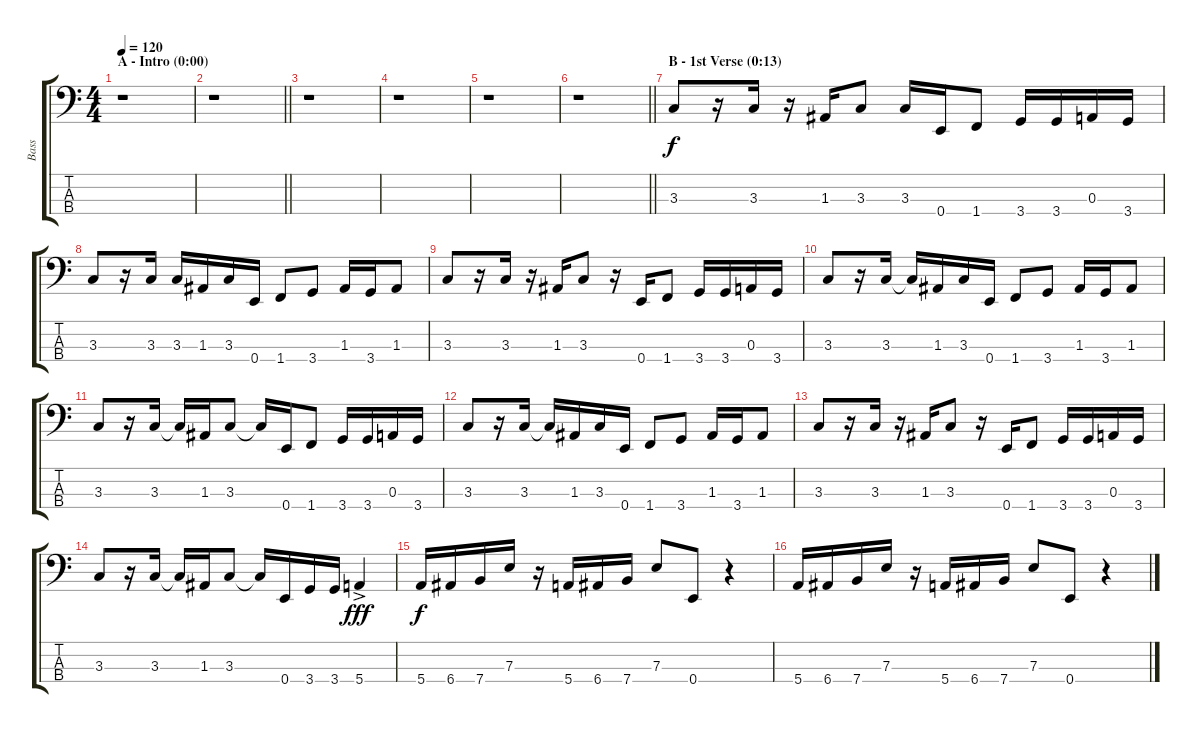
\track ("Bass" "Bass") {instrument electricbasspick}
\staff {score tabs}
\tuning (G2 D2 A1 E1) {hide}
\ts (4 4)
\section ("" "A - Intro (0:00)")
\tempo 120
\clef f4
\ks c
r.1{dy f instrument electricbasspick} |
\barLineRight lightlight
r.1 |
r.1 |
r.1 |
r.1 |
\barLineRight lightlight
r.1 |
\section ("" "B - 1st Verse (0:13)")
3.3.8 r.16 3.3.16 r.16 1.3.16 3.3.8 3.3.16 0.4.16 1.4.8 3.4.16 3.4.16 0.3.16 3.4.16 |
3.3.8 r.16 3.3.16 3.3.16 1.3.16 3.3.16 0.4.16 1.4.8 3.4.8 1.3.16 3.4.16 1.3.8 |
3.3.8 r.16 3.3.16 r.16 1.3.16 3.3.8 r.16 0.4.16 1.4.8 3.4.16 3.4.16 0.3.16 3.4.16 |
3.3.8 r.16 3.3.16 3.3{t}.16 1.3.16 3.3.16 0.4.16 1.4.8 3.4.8 1.3.16 3.4.16 1.3.8 |
3.3.8 r.16 3.3.16 3.3{t}.16 1.3.16 3.3.8 3.3{t}.16 0.4.16 1.4.8 3.4.16 3.4.16 0.3.16 3.4.16 |
3.3.8 r.16 3.3.16 3.3{t}.16 1.3.16 3.3.16 0.4.16 1.4.8 3.4.8 1.3.16 3.4.16 1.3.8 |
3.3.8 r.16 3.3.16 r.16 1.3.16 3.3.8 r.16 0.4.16 1.4.8 3.4.16 3.4.16 0.3.16 3.4.16 |
3.3.8 r.16 3.3.16 3.3{t}.16 1.3.16 3.3.8 3.3{t}.16 0.4.16 3.4.16 3.4.16 5.4{ac}.4{dy fff} |
5.4.16{dy f} 6.4.16 7.4.16 7.3.16 r.16 5.4.16 6.4.16 7.4.16 7.3.8 0.4.8 r.4 |
5.4.16 6.4.16 7.4.16 7.3.16 r.16 5.4.16 6.4.16 7.4.16 7.3.8 0.4.8 r.4
